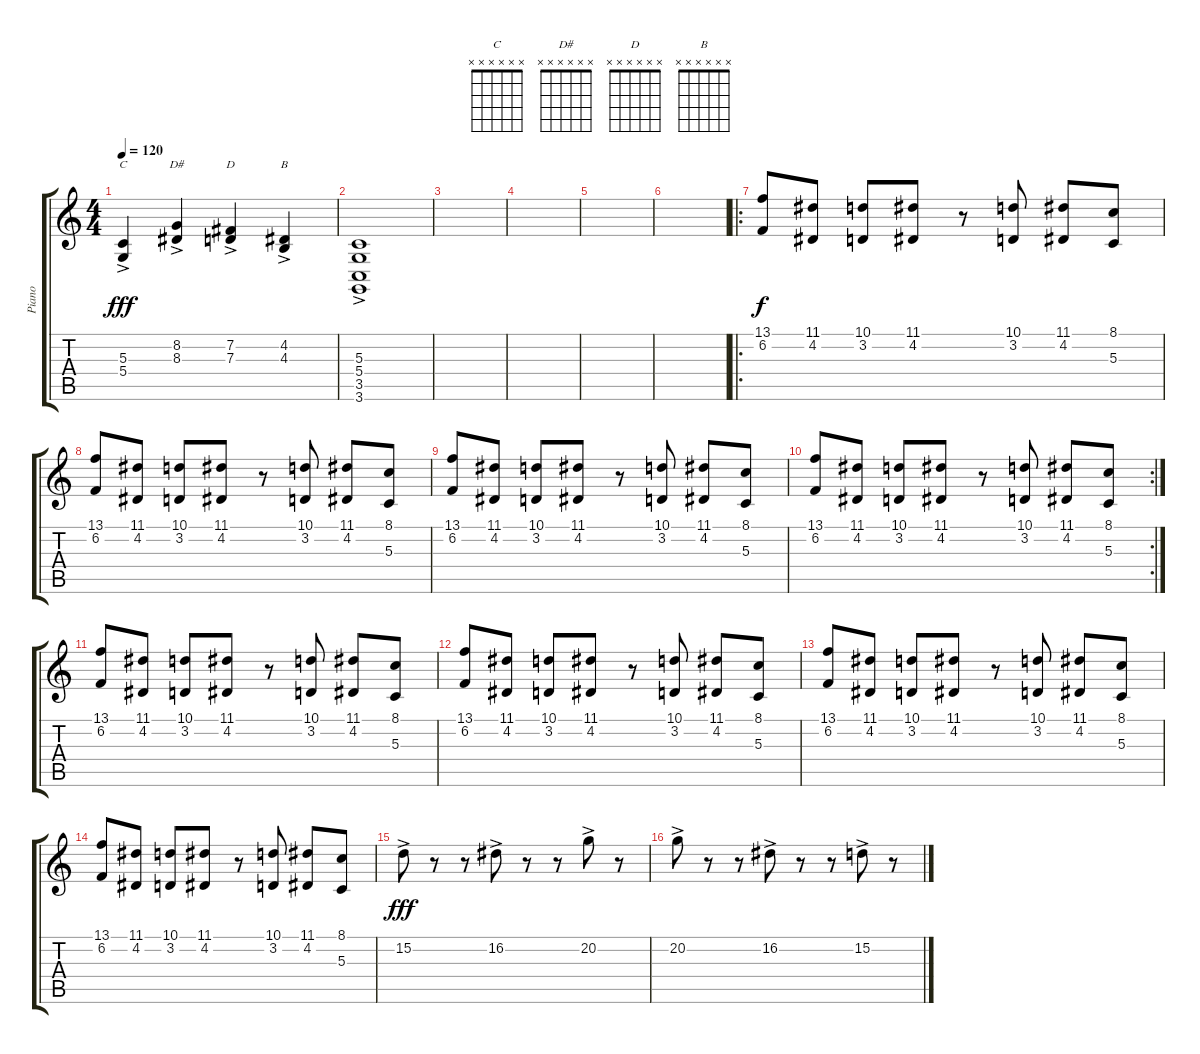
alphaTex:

\track ("Piano" "Piano") {instrument brightacousticpiano}
\staff {score tabs}
\tuning (E4 B3 G3 D3 A2 E2) {hide}
\chord ("C" x x x x x x)
\chord ("D#" x x x x x x)
\chord ("D" x x x x x x)
\chord ("B" x x x x x x)
\ts (4 4)
\tempo 120
\clef g2
\ks c
(5.3{ac} 5.4{ac}).4{ch "C" dy fff} (8.2 8.3{ac}).4{ch "D#"} (7.2 7.3{ac}).4{ch "D"} (4.2 4.3{ac}).4{ch "B"} |
(5.3{ac} 5.4 3.5{ac} 3.6).1 |
|
|
|
|
\ro
(13.1 6.2).8{dy f} (11.1 4.2).8 (10.1 3.2).8 (11.1 4.2).8 r.8 (10.1 3.2).8 (11.1 4.2).8 (8.1 5.3).8 |
(13.1 6.2).8 (11.1 4.2).8 (10.1 3.2).8 (11.1 4.2).8 r.8 (10.1 3.2).8 (11.1 4.2).8 (8.1 5.3).8 |
(13.1 6.2).8 (11.1 4.2).8 (10.1 3.2).8 (11.1 4.2).8 r.8 (10.1 3.2).8 (11.1 4.2).8 (8.1 5.3).8 |
\rc 2
(13.1 6.2).8 (11.1 4.2).8 (10.1 3.2).8 (11.1 4.2).8 r.8 (10.1 3.2).8 (11.1 4.2).8 (8.1 5.3).8 |
(13.1 6.2).8 (11.1 4.2).8 (10.1 3.2).8 (11.1 4.2).8 r.8 (10.1 3.2).8 (11.1 4.2).8 (8.1 5.3).8 |
(13.1 6.2).8 (11.1 4.2).8 (10.1 3.2).8 (11.1 4.2).8 r.8 (10.1 3.2).8 (11.1 4.2).8 (8.1 5.3).8 |
(13.1 6.2).8 (11.1 4.2).8 (10.1 3.2).8 (11.1 4.2).8 r.8 (10.1 3.2).8 (11.1 4.2).8 (8.1 5.3).8 |
(13.1 6.2).8 (11.1 4.2).8 (10.1 3.2).8 (11.1 4.2).8 r.8 (10.1 3.2).8 (11.1 4.2).8 (8.1 5.3).8 |
15.2{ac}.8{dy fff} r.8 r.8 16.2{ac}.8 r.8 r.8 20.2{ac}.8 r.8 |
20.2{ac}.8 r.8 r.8 16.2{ac}.8 r.8 r.8 15.2{ac}.8 r.8
